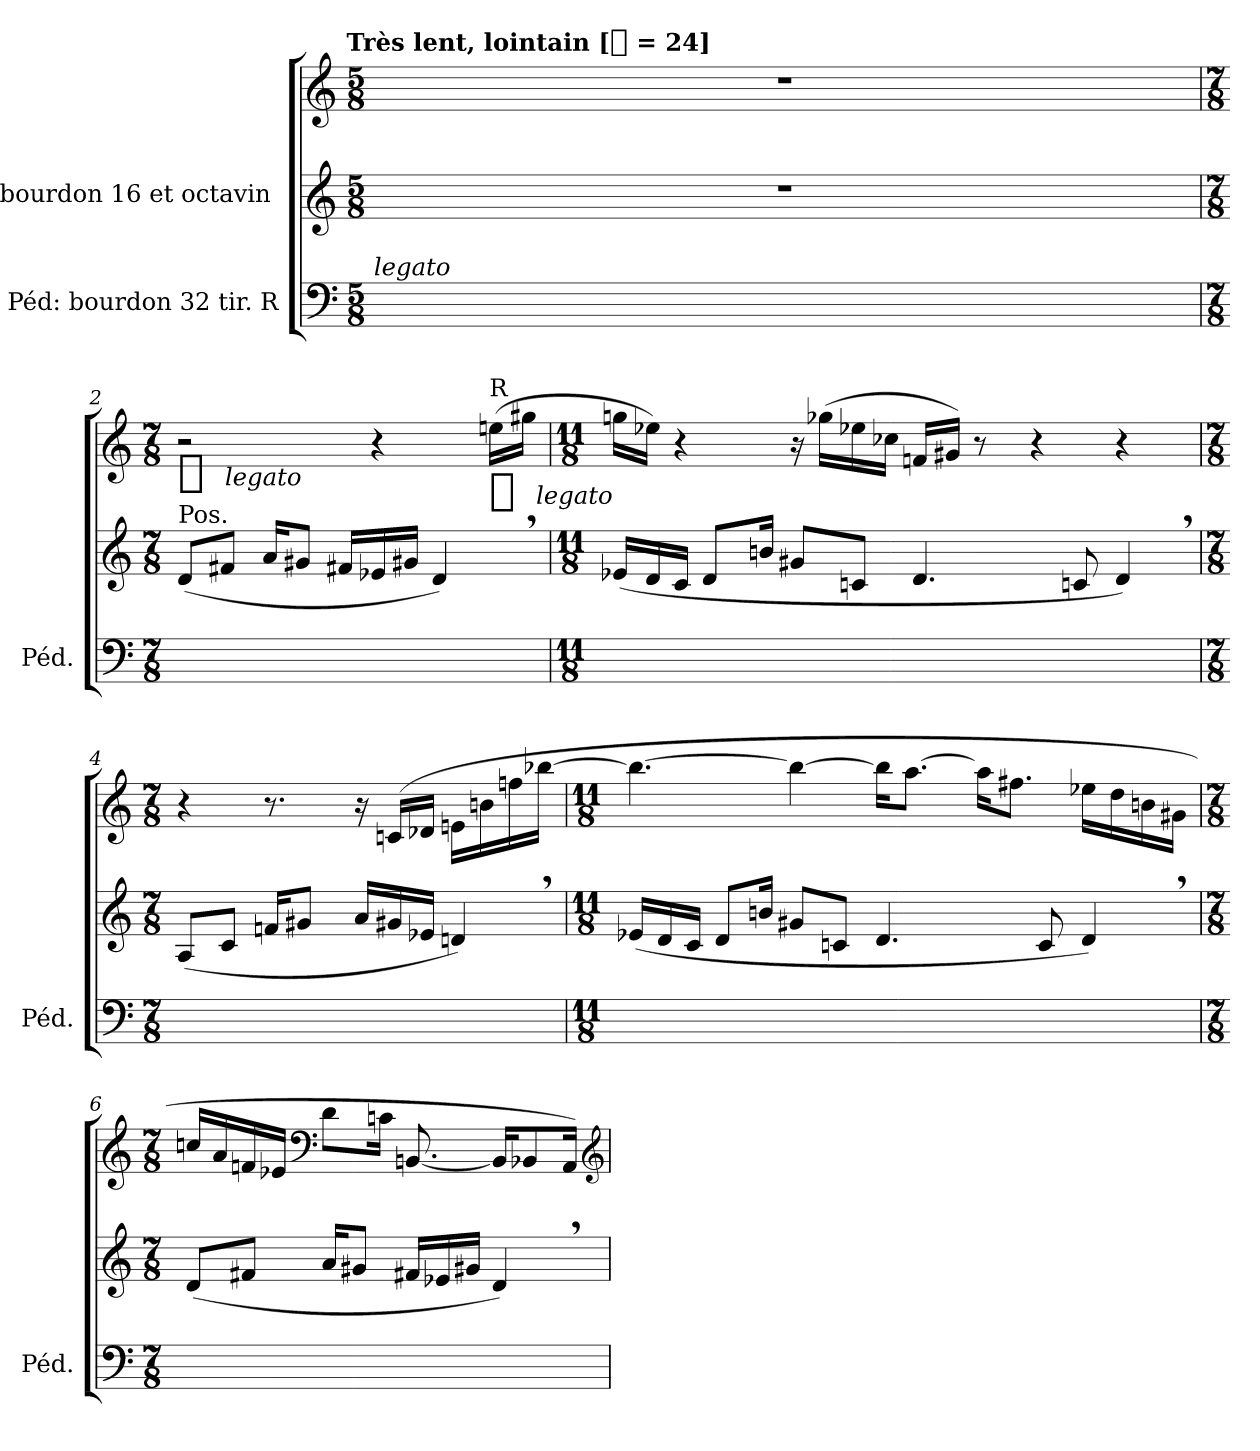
**kern	**kern	**kern	**dynam
*part2	*part1	*part1	*part1
*staff3	*staff2	*staff1	*staff1/2
*I"Péd: bourdon 32 tir. R	*I"R: bourdon 16 et octavin 	*	*
*I'Péd.	*	*	*
*clefF4	*clefG2	*clefG2	*
*	*ITrd-7c-12	*ITrd-14c-24	*
!!LO:TX:omd:t=Très lent, lointain [[8th] = 24]
*M5/8	*M5/8	*M5/8	*
*MM12	*MM12	*MM12	*
=1	=1	=1	=1
!LO:TX:a:i:t=legato	!	!	!
4ryy	8%5r	8%5r	.
4ryy	.	.	.
8ryy	.	.	.
=2	=2	=2	=2
*M7/8	*M7/8	*M7/8	*
!	!LO:TX:a:t=Pos.	!	!
!	!	!	!LO:DY:t=%s legato
8ryy	(>8ddL	2r	p
8ryy	8ff#XJ	.	.
8.ryy	16aaKL	.	.
.	8gg#XJ	.	.
8ryy	16ff#XLL	.	.
.	16ee-X	4r	.
16ryy	16gg#XJJ	.	.
16ryy	4dd,)	.	.
8ryy	.	.	.
!	!	!LO:TX:a:t=R	!
!	!	!	!LO:DY:t=%s legato
.	.	(16eeeenLL	ppp
16ryy	.	16gggg#XJJ	.
=3	=3	=3	=3
*M11/8	*M11/8	*M11/8	*
16ryy	(>16ee-XLL	16ggggnLL	.
8ryy	16dd	16eeee-XJJ)	.
.	16ccJJ	4r	.
16ryy	8ddL	.	.
8ryy	.	.	.
.	16bbnJk	.	.
16ryy	8gg#XL	16r	.
8.ryy	.	(16gggg-XLL	.
.	8ccnJ	16eeee-X	.
.	.	16cccc-XJJ	.
16ryy	4.dd	16fffnLL	.
8ryy	.	16ggg#XJJ)	.
.	.	8r	.
16ryy	.	.	.
8ryy	.	4r	.
8ryy	8ccn	.	.
8ryy	4dd,)	4r	.
8ryy	.	.	.
=4	=4	=4	=4
*M7/8	*M7/8	*M7/8	*
4ryy	(>8aL	4r	.
.	8ccJ	.	.
8ryy	16ffnKL	8.r	.
.	8gg#XJ	.	.
16ryy	.	.	.
8.ryy	16aaLL	16r	.
.	16gg#X	(16cccnLL	.
.	16ee-XJJ	16ddd-XJJ	.
4ryy	4ddn,)	16eeenLL	.
.	.	16bbbn	.
.	.	16ffffn	.
.	.	[16bbbb-XJJ	.
=5	=5	=5	=5
*M11/8	*M11/8	*M11/8	*
4.ryy	(>16ee-XLL	4.bbbb-_	.
.	16dd	.	.
.	16ccJJ	.	.
.	8ddL	.	.
.	16bbnJk	.	.
4ryy	8gg#XL	4bbbb-_	.
.	8ccnJ	.	.
8ryy	4.dd	16bbbb-KL]	.
.	.	[8.aaaaJ	.
8ryy	.	.	.
4ryy	.	16aaaaKL]	.
.	.	8.ffff#XJ	.
.	8cc	.	.
4ryy	4dd,)	16eeee-XLL	.
.	.	16dddd	.
.	.	16bbbn	.
.	.	16ggg#XJJ	.
=6	=6	=6	=6
*M7/8	*M7/8	*M7/8	*
4ryy	(>8ddL	16ccccnLL	.
.	.	16aaa	.
.	8ff#XJ	16fffn	.
.	.	16eee-XJJ	.
*	*	*clefF4	*
8ryy	16aaKL	8dddL	.
.	8gg#XJ	.	.
16ryy	.	16cccnJk	.
8.ryy	16ff#XLL	[8.bn	.
.	16ee-X	.	.
.	16gg#XJJ	.	.
4ryy	4dd,)	16bKL]	.
.	.	8b-X	.
.	.	16aJk)	.
*	*	*clefG2	*
=	=	=	=
*-	*-	*-	*-
